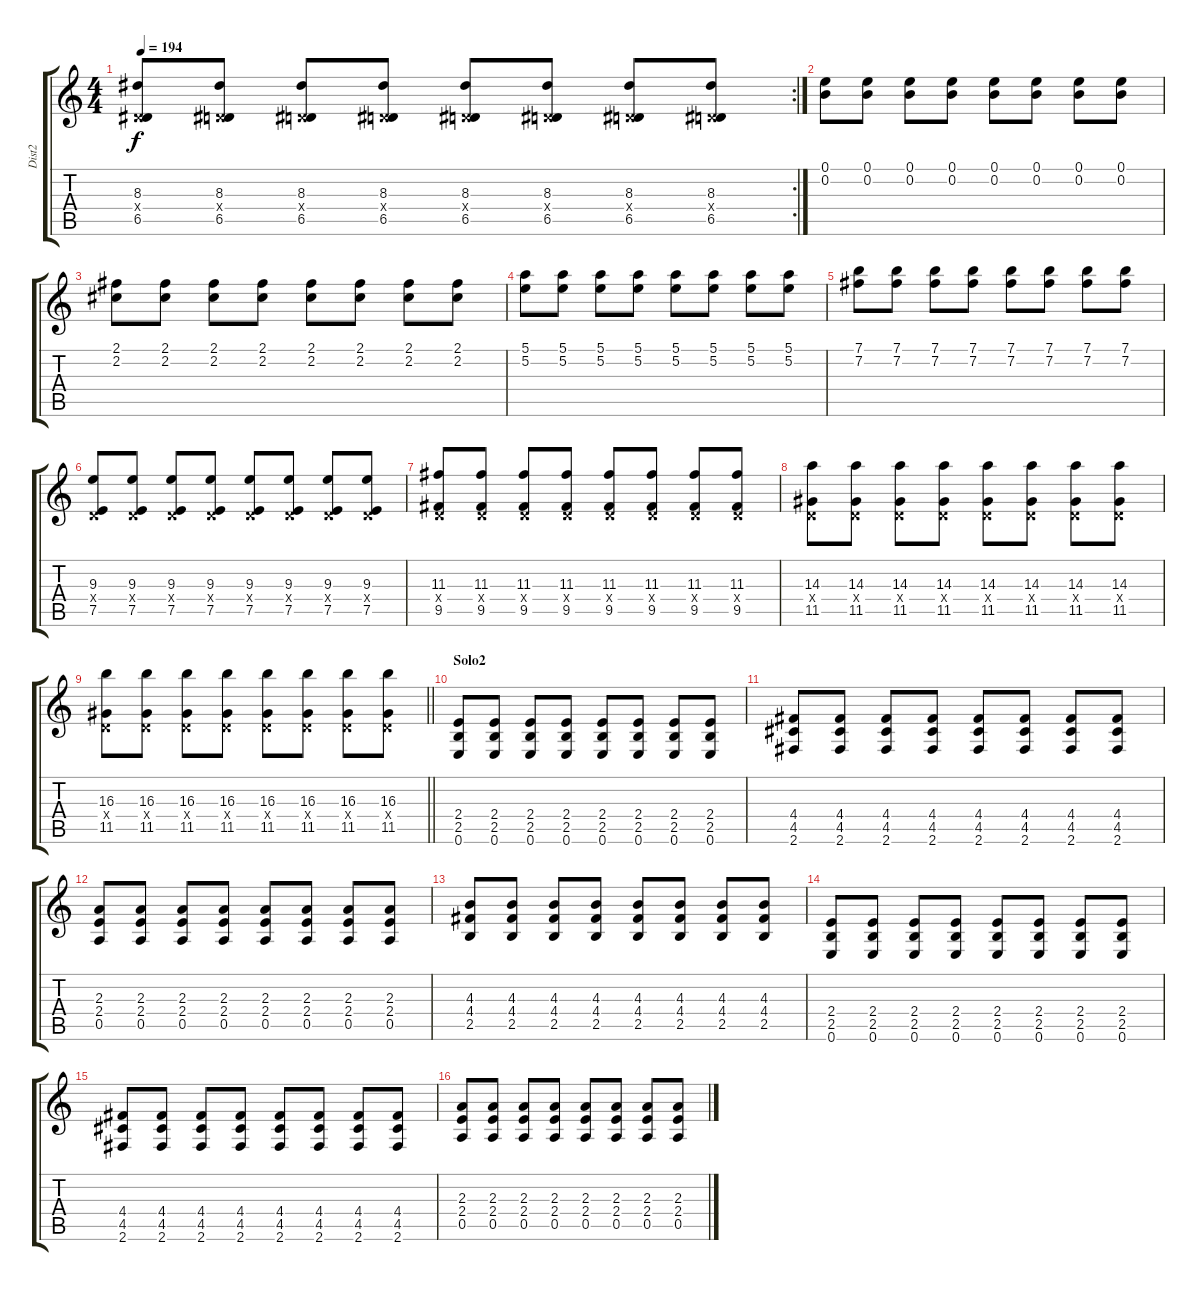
\track ("Dist2" "Dist2") {solo instrument overdrivenguitar}
\staff {score tabs}
\tuning (E4 B3 G3 D3 A2 E2) {hide}
\rc 2
\ts (4 4)
\tempo 194
\clef g2
\ks c
(8.3 0.4{x} 6.5).8{dy f} (8.3 0.4{x} 6.5).8 (8.3 0.4{x} 6.5).8 (8.3 0.4{x} 6.5).8 (8.3 0.4{x} 6.5).8 (8.3 0.4{x} 6.5).8 (8.3 0.4{x} 6.5).8 (8.3 0.4{x} 6.5).8 |
(0.1 0.2).8 (0.1 0.2).8 (0.1 0.2).8 (0.1 0.2).8 (0.1 0.2).8 (0.1 0.2).8 (0.1 0.2).8 (0.1 0.2).8 |
(2.1 2.2).8 (2.1 2.2).8 (2.1 2.2).8 (2.1 2.2).8 (2.1 2.2).8 (2.1 2.2).8 (2.1 2.2).8 (2.1 2.2).8 |
(5.1 5.2).8 (5.1 5.2).8 (5.1 5.2).8 (5.1 5.2).8 (5.1 5.2).8 (5.1 5.2).8 (5.1 5.2).8 (5.1 5.2).8 |
(7.1 7.2).8 (7.1 7.2).8 (7.1 7.2).8 (7.1 7.2).8 (7.1 7.2).8 (7.1 7.2).8 (7.1 7.2).8 (7.1 7.2).8 |
(9.3 0.4{x} 7.5).8 (9.3 0.4{x} 7.5).8 (9.3 0.4{x} 7.5).8 (9.3 0.4{x} 7.5).8 (9.3 0.4{x} 7.5).8 (9.3 0.4{x} 7.5).8 (9.3 0.4{x} 7.5).8 (9.3 0.4{x} 7.5).8 |
(11.3 0.4{x} 9.5).8 (11.3 0.4{x} 9.5).8 (11.3 0.4{x} 9.5).8 (11.3 0.4{x} 9.5).8 (11.3 0.4{x} 9.5).8 (11.3 0.4{x} 9.5).8 (11.3 0.4{x} 9.5).8 (11.3 0.4{x} 9.5).8 |
(14.3 0.4{x} 11.5).8 (14.3 0.4{x} 11.5).8 (14.3 0.4{x} 11.5).8 (14.3 0.4{x} 11.5).8 (14.3 0.4{x} 11.5).8 (14.3 0.4{x} 11.5).8 (14.3 0.4{x} 11.5).8 (14.3 0.4{x} 11.5).8 |
\barLineRight lightlight
(16.3 0.4{x} 11.5).8 (16.3 0.4{x} 11.5).8 (16.3 0.4{x} 11.5).8 (16.3 0.4{x} 11.5).8 (16.3 0.4{x} 11.5).8 (16.3 0.4{x} 11.5).8 (16.3 0.4{x} 11.5).8 (16.3 0.4{x} 11.5).8 |
\section ("" "Solo2")
(2.4 2.5 0.6).8 (2.4 2.5 0.6).8 (2.4 2.5 0.6).8 (2.4 2.5 0.6).8 (2.4 2.5 0.6).8 (2.4 2.5 0.6).8 (2.4 2.5 0.6).8 (2.4 2.5 0.6).8 |
(4.4 4.5 2.6).8 (4.4 4.5 2.6).8 (4.4 4.5 2.6).8 (4.4 4.5 2.6).8 (4.4 4.5 2.6).8 (4.4 4.5 2.6).8 (4.4 4.5 2.6).8 (4.4 4.5 2.6).8 |
(2.3 2.4 0.5).8 (2.3 2.4 0.5).8 (2.3 2.4 0.5).8 (2.3 2.4 0.5).8 (2.3 2.4 0.5).8 (2.3 2.4 0.5).8 (2.3 2.4 0.5).8 (2.3 2.4 0.5).8 |
(4.3 4.4 2.5).8 (4.3 4.4 2.5).8 (4.3 4.4 2.5).8 (4.3 4.4 2.5).8 (4.3 4.4 2.5).8 (4.3 4.4 2.5).8 (4.3 4.4 2.5).8 (4.3 4.4 2.5).8 |
(2.4 2.5 0.6).8 (2.4 2.5 0.6).8 (2.4 2.5 0.6).8 (2.4 2.5 0.6).8 (2.4 2.5 0.6).8 (2.4 2.5 0.6).8 (2.4 2.5 0.6).8 (2.4 2.5 0.6).8 |
(4.4 4.5 2.6).8 (4.4 4.5 2.6).8 (4.4 4.5 2.6).8 (4.4 4.5 2.6).8 (4.4 4.5 2.6).8 (4.4 4.5 2.6).8 (4.4 4.5 2.6).8 (4.4 4.5 2.6).8 |
(2.3 2.4 0.5).8 (2.3 2.4 0.5).8 (2.3 2.4 0.5).8 (2.3 2.4 0.5).8 (2.3 2.4 0.5).8 (2.3 2.4 0.5).8 (2.3 2.4 0.5).8 (2.3 2.4 0.5).8
